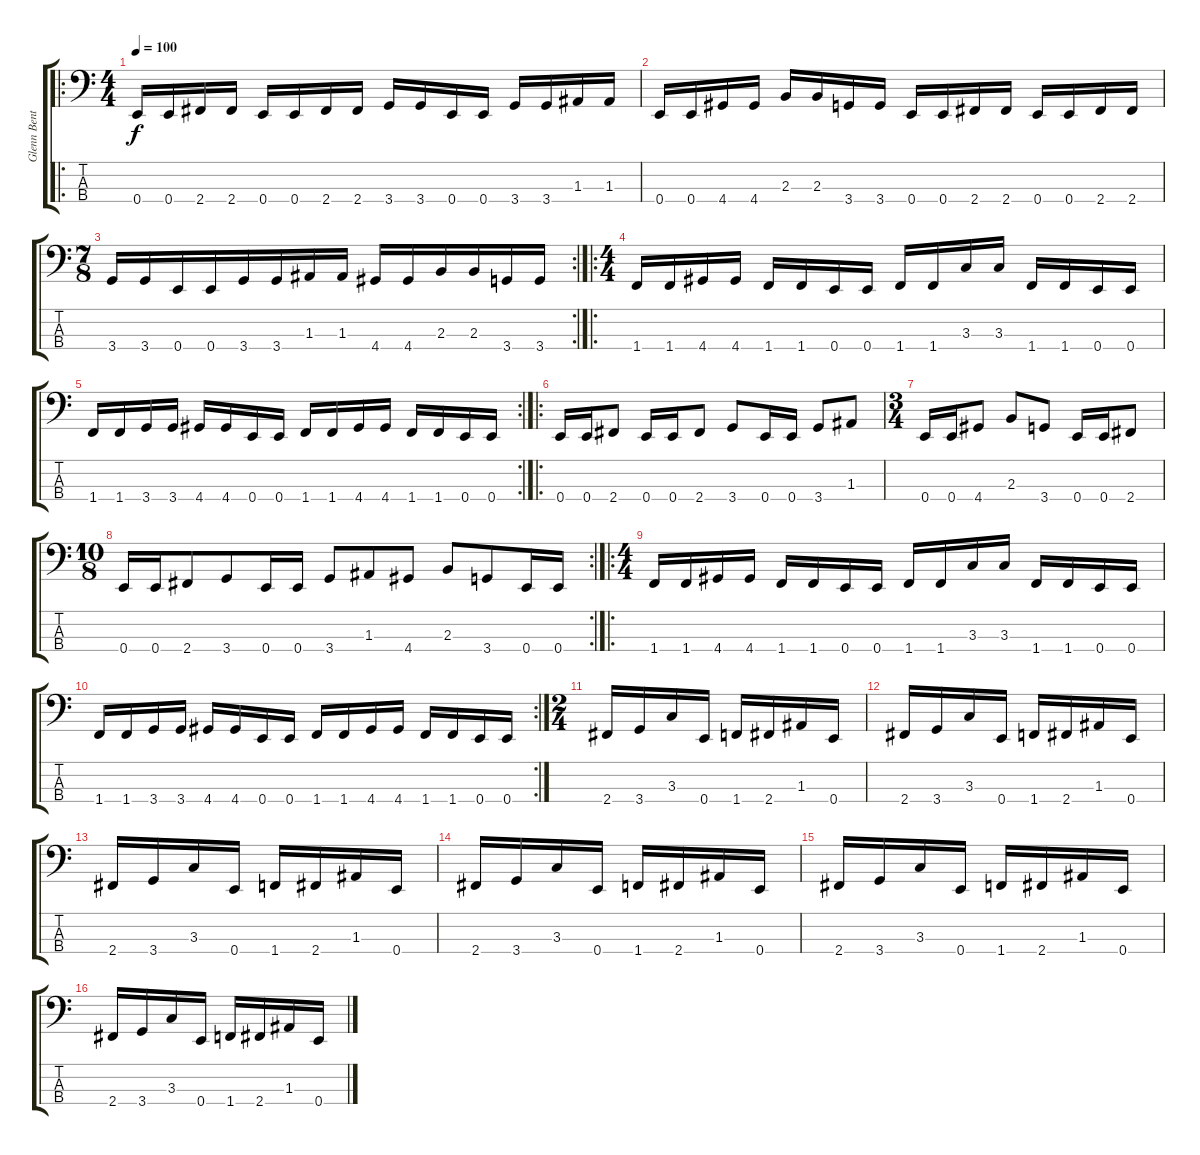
\track ("Glenn Benton" "Glenn Bent") {instrument electricbasspick}
\staff {score tabs}
\tuning (G2 D2 A1 E1) {hide}
\ro
\ts (4 4)
\tempo 100
\clef f4
\ks c
0.4.16{dy f} 0.4.16 2.4.16 2.4.16 0.4.16 0.4.16 2.4.16 2.4.16 3.4.16 3.4.16 0.4.16 0.4.16 3.4.16 3.4.16 1.3.16 1.3.16 |
0.4.16 0.4.16 4.4.16 4.4.16 2.3.16 2.3.16 3.4.16 3.4.16 0.4.16 0.4.16 2.4.16 2.4.16 0.4.16 0.4.16 2.4.16 2.4.16 |
\rc 2
\ts (7 8)
3.4.16 3.4.16 0.4.16 0.4.16 3.4.16 3.4.16 1.3.16 1.3.16 4.4.16 4.4.16 2.3.16 2.3.16 3.4.16 3.4.16 |
\ro
\ts (4 4)
1.4.16 1.4.16 4.4.16 4.4.16 1.4.16 1.4.16 0.4.16 0.4.16 1.4.16 1.4.16 3.3.16 3.3.16 1.4.16 1.4.16 0.4.16 0.4.16 |
\rc 2
1.4.16 1.4.16 3.4.16 3.4.16 4.4.16 4.4.16 0.4.16 0.4.16 1.4.16 1.4.16 4.4.16 4.4.16 1.4.16 1.4.16 0.4.16 0.4.16 |
\ro
0.4.16 0.4.16 2.4.8 0.4.16 0.4.16 2.4.8 3.4.8 0.4.16 0.4.16 3.4.8 1.3.8 |
\ts (3 4)
0.4.16 0.4.16 4.4.8 2.3.8 3.4.8 0.4.16 0.4.16 2.4.8 |
\rc 2
\ts (10 8)
0.4.16 0.4.16 2.4.8 3.4.8 0.4.16 0.4.16 3.4.8 1.3.8 4.4.8 2.3.8 3.4.8 0.4.16 0.4.16 |
\ro
\ts (4 4)
1.4.16 1.4.16 4.4.16 4.4.16 1.4.16 1.4.16 0.4.16 0.4.16 1.4.16 1.4.16 3.3.16 3.3.16 1.4.16 1.4.16 0.4.16 0.4.16 |
\rc 2
1.4.16 1.4.16 3.4.16 3.4.16 4.4.16 4.4.16 0.4.16 0.4.16 1.4.16 1.4.16 4.4.16 4.4.16 1.4.16 1.4.16 0.4.16 0.4.16 |
\ts (2 4)
2.4.16 3.4.16 3.3.16 0.4.16 1.4.16 2.4.16 1.3.16 0.4.16 |
2.4.16 3.4.16 3.3.16 0.4.16 1.4.16 2.4.16 1.3.16 0.4.16 |
2.4.16 3.4.16 3.3.16 0.4.16 1.4.16 2.4.16 1.3.16 0.4.16 |
2.4.16 3.4.16 3.3.16 0.4.16 1.4.16 2.4.16 1.3.16 0.4.16 |
2.4.16 3.4.16 3.3.16 0.4.16 1.4.16 2.4.16 1.3.16 0.4.16 |
2.4.16 3.4.16 3.3.16 0.4.16 1.4.16 2.4.16 1.3.16 0.4.16
